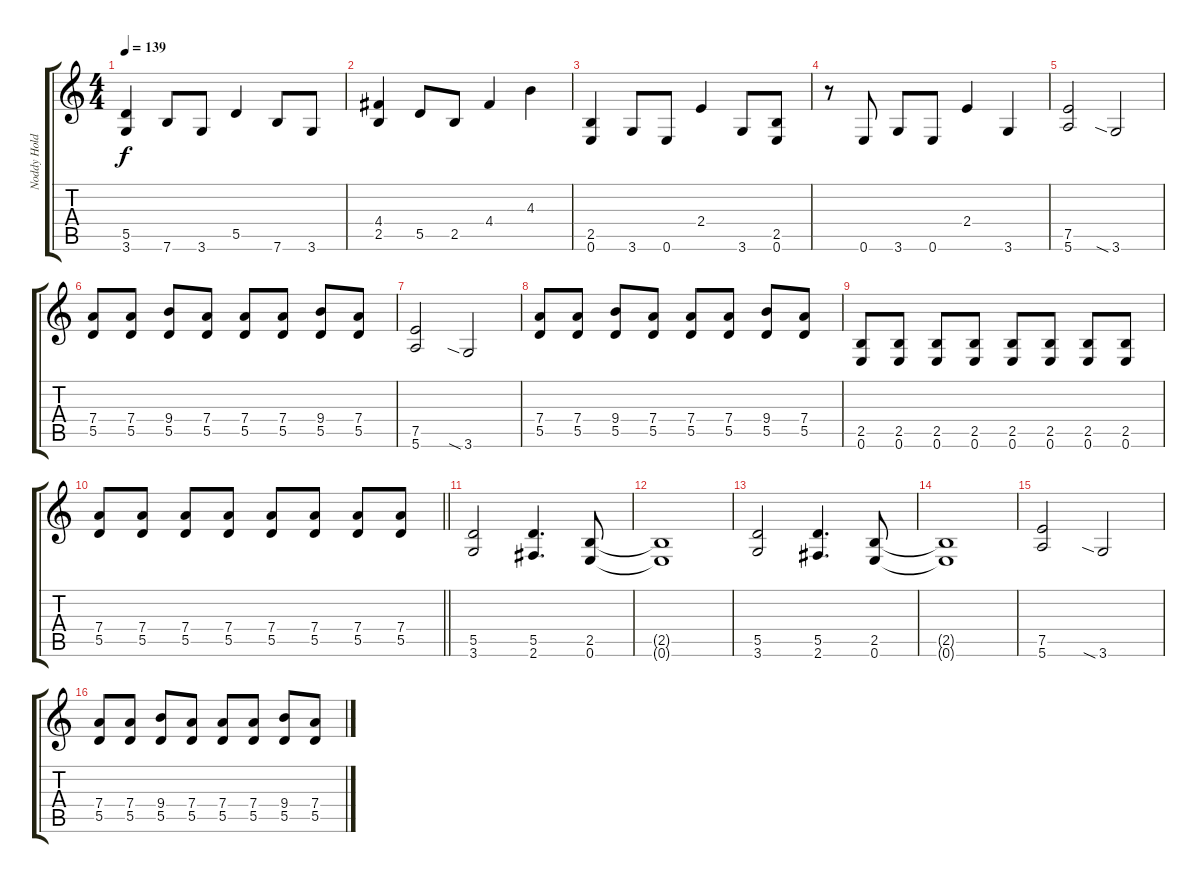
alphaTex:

\track ("Noddy Holder" "Noddy Hold") {instrument distortionguitar}
\staff {score tabs}
\tuning (E4 B3 G3 D3 A2 E2) {hide}
\ts (4 4)
\section ("" "")
\tempo 139
\clef g2
\ks c
(5.5 3.6).4{dy f} 7.6.8 3.6.8 5.5.4 7.6.8 3.6.8 |
(4.4 2.5).4 5.5.8 2.5.8 4.4.4 4.3.4 |
(2.5 0.6).4 3.6.8 0.6.8 2.4.4 3.6.8 (2.5 0.6).8 |
r.8 0.6.8 3.6.8 0.6.8 2.4.4 3.6.4 |
(7.5 5.6).2 3.6{sia}.2 |
(7.4 5.5).8 (7.4 5.5).8 (9.4 5.5).8 (7.4 5.5).8 (7.4 5.5).8 (7.4 5.5).8 (9.4 5.5).8 (7.4 5.5).8 |
(7.5 5.6).2 3.6{sia}.2 |
(7.4 5.5).8 (7.4 5.5).8 (9.4 5.5).8 (7.4 5.5).8 (7.4 5.5).8 (7.4 5.5).8 (9.4 5.5).8 (7.4 5.5).8 |
(2.5 0.6).8 (2.5 0.6).8 (2.5 0.6).8 (2.5 0.6).8 (2.5 0.6).8 (2.5 0.6).8 (2.5 0.6).8 (2.5 0.6).8 |
\barLineRight lightlight
(7.4 5.5).8 (7.4 5.5).8 (7.4 5.5).8 (7.4 5.5).8 (7.4 5.5).8 (7.4 5.5).8 (7.4 5.5).8 (7.4 5.5).8 |
\section ("" "")
(5.5 3.6).2 (5.5 2.6).4{d} (2.5 0.6).8 |
(2.5{t} 0.6{t}).1 |
(5.5 3.6).2 (5.5 2.6).4{d} (2.5 0.6).8 |
(2.5{t} 0.6{t}).1 |
(7.5 5.6).2 3.6{sia}.2 |
(7.4 5.5).8 (7.4 5.5).8 (9.4 5.5).8 (7.4 5.5).8 (7.4 5.5).8 (7.4 5.5).8 (9.4 5.5).8 (7.4 5.5).8
